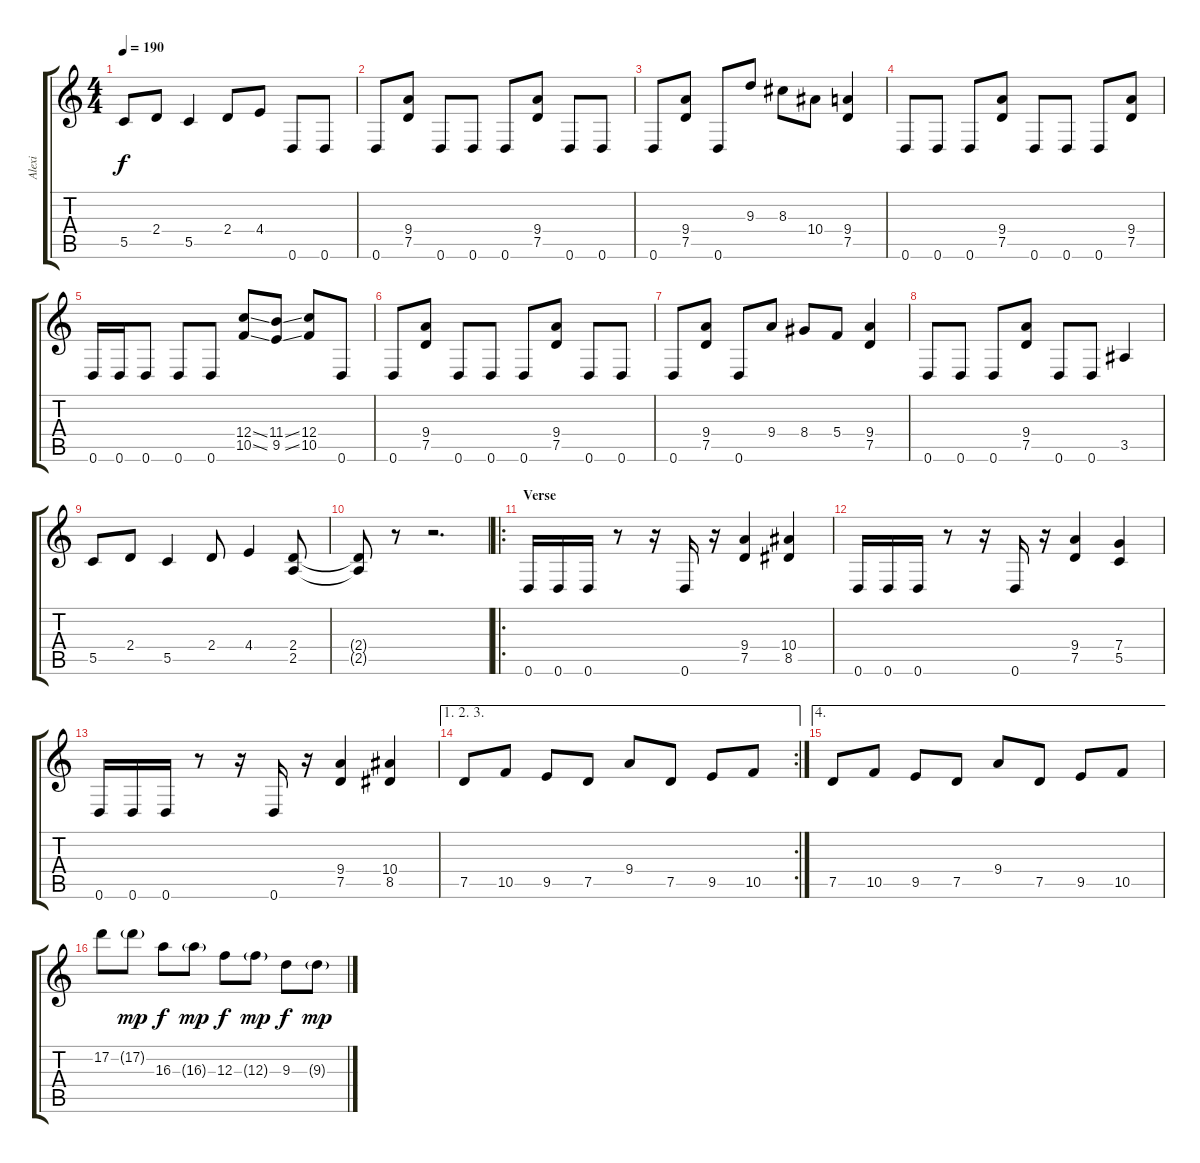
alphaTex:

\track ("Alexi" "Alexi") {instrument distortionguitar}
\staff {score tabs}
\tuning (D4 A3 F3 C3 G2 D2) {hide}
\ts (4 4)
\tempo 190
\clef g2
\ks c
5.5.8{dy f} 2.4.8 5.5.4 2.4.8 4.4.8 0.6.8 0.6.8 |
0.6.8 (9.4 7.5).8 0.6.8 0.6.8 0.6.8 (9.4 7.5).8 0.6.8 0.6.8 |
0.6.8 (9.4 7.5).8 0.6.8 9.3.8 8.3.8 10.4.8 (9.4 7.5).4 |
0.6.8 0.6.8 0.6.8 (9.4 7.5).8 0.6.8 0.6.8 0.6.8 (9.4 7.5).8 |
0.6.16 0.6.16 0.6.8 0.6.8 0.6.8 (12.4{ss} 10.5{ss}).8 (11.4{ss} 9.5{ss}).8 (12.4 10.5).8 0.6.8 |
0.6.8 (9.4 7.5).8 0.6.8 0.6.8 0.6.8 (9.4 7.5).8 0.6.8 0.6.8 |
0.6.8 (9.4 7.5).8 0.6.8 9.4.8 8.4.8 5.4.8 (9.4 7.5).4 |
0.6.8 0.6.8 0.6.8 (9.4 7.5).8 0.6.8 0.6.8 3.5.4 |
5.5.8 2.4.8 5.5.4 2.4.8 4.4.4 (2.4 2.5).8 |
(2.4{t} 2.5{t}).8 r.8 r.2{d} |
\ro
\section ("" "Verse")
0.6.16 0.6.16 0.6.16 r.8 r.16 0.6.16 r.16 (9.4 7.5).4 (10.4 8.5).4 |
0.6.16 0.6.16 0.6.16 r.8 r.16 0.6.16 r.16 (9.4 7.5).4 (7.4 5.5).4 |
0.6.16 0.6.16 0.6.16 r.8 r.16 0.6.16 r.16 (9.4 7.5).4 (10.4 8.5).4 |
\ae (1 2 3)
\rc 2
7.5.8 10.5.8 9.5.8 7.5.8 9.4.8 7.5.8 9.5.8 10.5.8 |
\ae 4
7.5.8 10.5.8 9.5.8 7.5.8 9.4.8 7.5.8 9.5.8 10.5.8 |
17.2.8 17.2{g}.8{dy mp} 16.3.8{dy f} 16.3{g}.8{dy mp} 12.3.8{dy f} 12.3{g}.8{dy mp} 9.3.8{dy f} 9.3{g}.8{dy mp}
